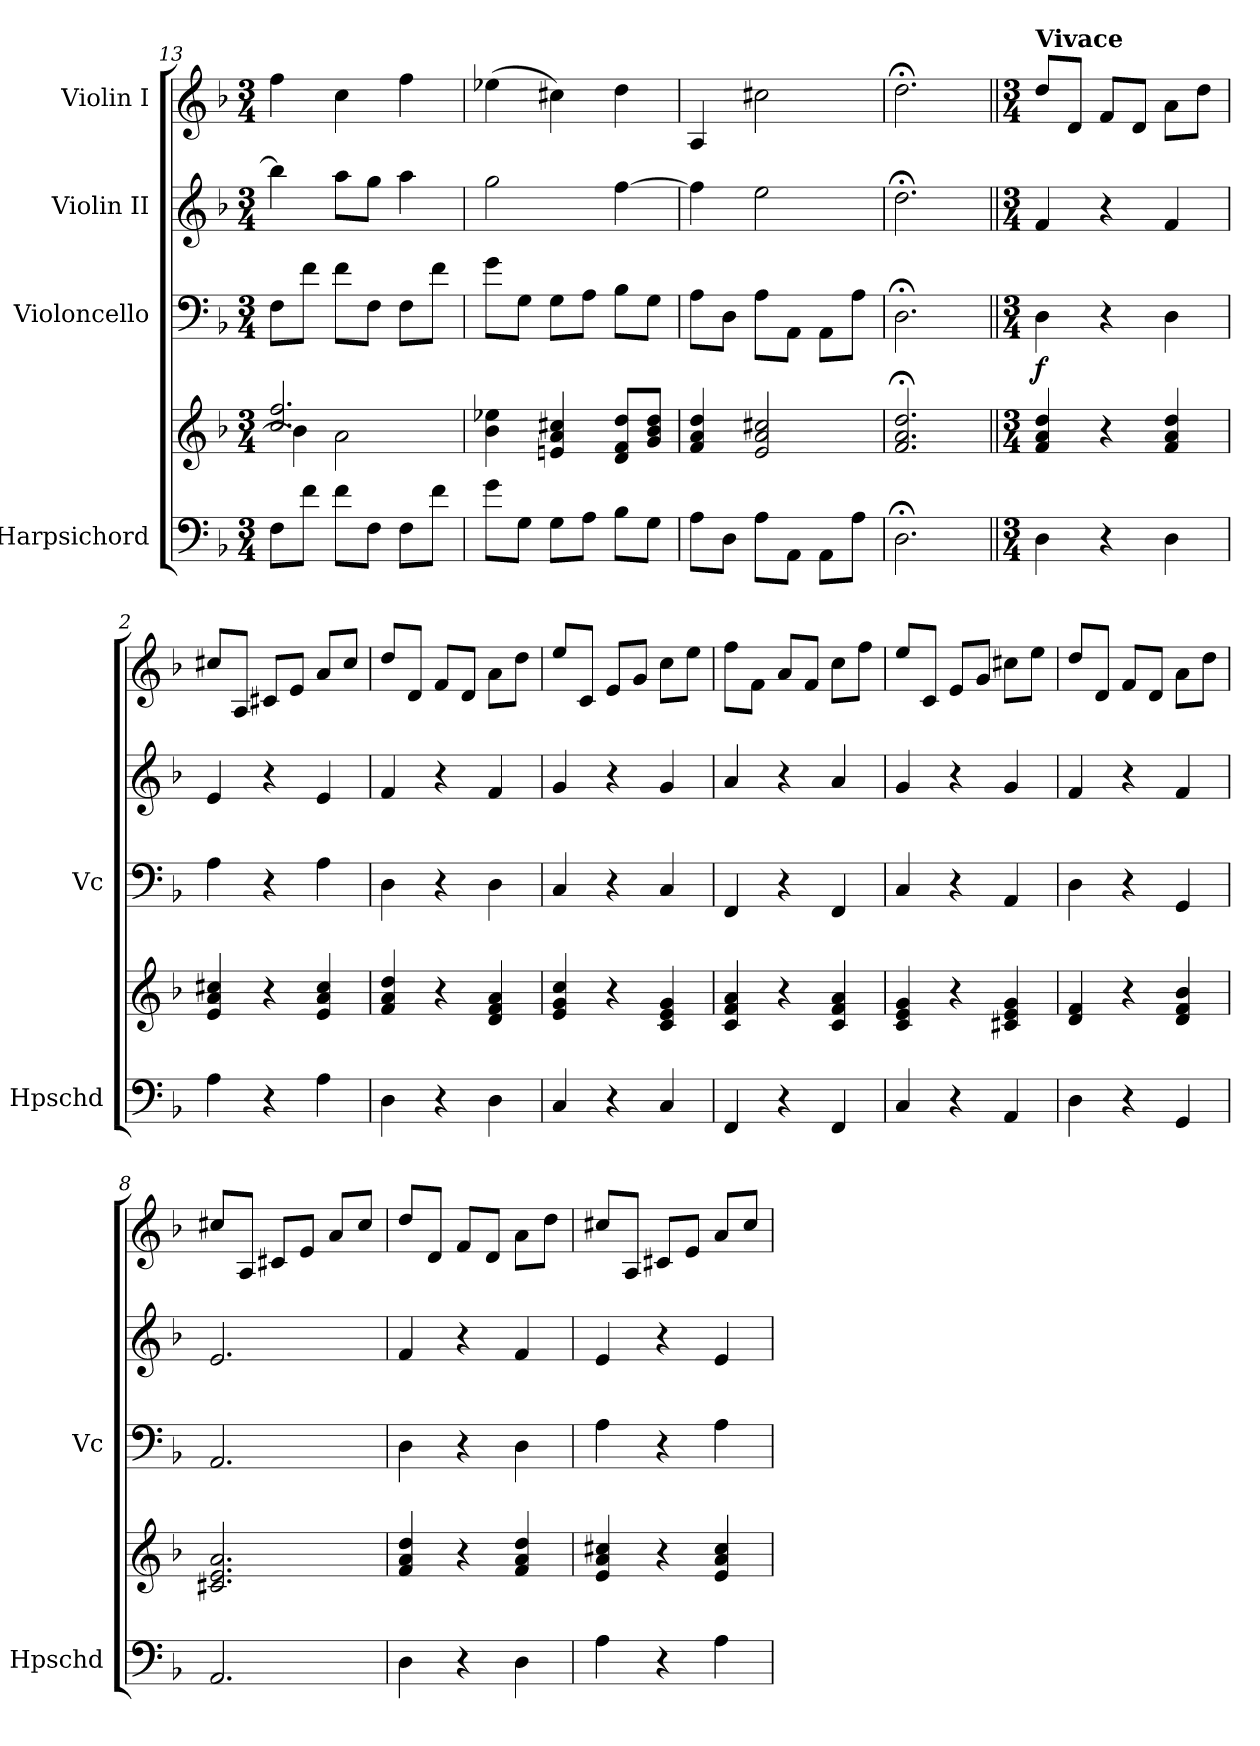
**kern	**kern	**kern	**dynam	**kern	**kern
*part4	*part4	*part3	*part3	*part2	*part1
*staff5	*staff4	*staff3	*staff3	*staff2	*staff1
*I"Harpsichord	*	*I"Violoncello	*	*I"Violin II	*I"Violin I
*I'Hpschd	*	*I'Vc	*	*	*
*clefF4	*clefG2	*clefF4	*	*clefG2	*clefG2
*k[b-]	*k[b-]	*k[b-]	*	*k[b-]	*k[b-]
*M3/4	*M3/4	*M3/4	*	*M3/4	*M3/4
=13	=13	=13	=13	=13	=13
*	*^	*	*	*	*
8F\L	2.cc/ 2.ff/	4b-\]	8F\L	.	4bb-\]	4ff\
8f\J	.	.	8f\J	.	.	.
8f\L	.	2a\	8f\L	.	8aa\L	4cc\
8F\J	.	.	8F\J	.	8gg\J	.
8F\L	.	.	8F\L	.	4aa\	4ff\
8f\J	.	.	8f\J	.	.	.
*	*v	*v	*	*	*	*
=14	=14	=14	=14	=14	=14
8g\L	4b-\ 4ee-X\	8g\L	.	2gg\	(>4ee-X\
8G\J	.	8G\J	.	.	.
8G\L	4en/ 4a/ 4cc#X/	8G\L	.	.	4cc#X\)
8A\J	.	8A\J	.	.	.
8B-\L	8d/ 8f/ 8dd/L	8B-\L	.	[4ff\	4dd\
8G\J	8g/ 8b-/ 8dd/J	8G\J	.	.	.
=15	=15	=15	=15	=15	=15
8A\L	4f/ 4a/ 4dd/	8A\L	.	4ff\]	4A/
8D\J	.	8D\J	.	.	.
8A\L	2e/ 2a/ 2cc#X/	8A\L	.	2ee\	2cc#X\
8AA\J	.	8AA\J	.	.	.
8AA\L	.	8AA\L	.	.	.
8A\J	.	8A\J	.	.	.
=16	=16	=16	=16	=16	=16
2.D;<\	2.f/;< 2.a/;< 2.dd/;<	2.D;<\	.	2.dd;<\	2.dd;<\
!!LO:LB:g=z
=1||	=1||	=1||	=1||	=1||	=1||
!!LO:REH:place=s1:a:B:fs=14:t=10
*M3/4	*M3/4	*M3/4	*	*M3/4	*M3/4
!	!	!	!	!	!LO:TX:a:B:t=Vivace
!	!	!	!LO:DY:b	!	!
4D\	4f/ 4a/ 4dd/	4D\	f	4f/	8dd/L
.	.	.	.	.	8d/J
4r	4r	4r	.	4r	8f/L
.	.	.	.	.	8d/J
4D\	4f/ 4a/ 4dd/	4D\	.	4f/	8a\L
.	.	.	.	.	8dd\J
=2	=2	=2	=2	=2	=2
4A\	4e/ 4a/ 4cc#X/	4A\	.	4e/	8cc#X/L
.	.	.	.	.	8A/J
4r	4r	4r	.	4r	8c#X/L
.	.	.	.	.	8e/J
4A\	4e/ 4a/ 4cc#/	4A\	.	4e/	8a/L
.	.	.	.	.	8cc#/J
=3	=3	=3	=3	=3	=3
4D\	4f/ 4a/ 4dd/	4D\	.	4f/	8dd/L
.	.	.	.	.	8d/J
4r	4r	4r	.	4r	8f/L
.	.	.	.	.	8d/J
4D\	4d/ 4f/ 4a/	4D\	.	4f/	8a\L
.	.	.	.	.	8dd\J
=4	=4	=4	=4	=4	=4
4C/	4e/ 4g/ 4cc/	4C/	.	4g/	8ee/L
.	.	.	.	.	8c/J
4r	4r	4r	.	4r	8e/L
.	.	.	.	.	8g/J
4C/	4c/ 4e/ 4g/	4C/	.	4g/	8cc\L
.	.	.	.	.	8ee\J
=5	=5	=5	=5	=5	=5
4FF/	4c/ 4f/ 4a/	4FF/	.	4a/	8ff\L
.	.	.	.	.	8f\J
4r	4r	4r	.	4r	8a/L
.	.	.	.	.	8f/J
4FF/	4c/ 4f/ 4a/	4FF/	.	4a/	8cc\L
.	.	.	.	.	8ff\J
=6	=6	=6	=6	=6	=6
4C/	4c/ 4e/ 4g/	4C/	.	4g/	8ee/L
.	.	.	.	.	8c/J
4r	4r	4r	.	4r	8e/L
.	.	.	.	.	8g/J
4AA/	4c#X/ 4e/ 4g/	4AA/	.	4g/	8cc#X\L
.	.	.	.	.	8ee\J
=7	=7	=7	=7	=7	=7
4D\	4d/ 4f/	4D\	.	4f/	8dd/L
.	.	.	.	.	8d/J
4r	4r	4r	.	4r	8f/L
.	.	.	.	.	8d/J
4GG/	4d/ 4f/ 4b-/	4GG/	.	4f/	8a\L
.	.	.	.	.	8dd\J
=8	=8	=8	=8	=8	=8
2.AA/	2.c#X/ 2.e/ 2.a/	2.AA/	.	2.e/	8cc#X/L
.	.	.	.	.	8A/J
.	.	.	.	.	8c#X/L
.	.	.	.	.	8e/J
.	.	.	.	.	8a/L
.	.	.	.	.	8cc#/J
!!LO:PB:g=z
=9	=9	=9	=9	=9	=9
4D\	4f/ 4a/ 4dd/	4D\	.	4f/	8dd/L
.	.	.	.	.	8d/J
4r	4r	4r	.	4r	8f/L
.	.	.	.	.	8d/J
4D\	4f/ 4a/ 4dd/	4D\	.	4f/	8a\L
.	.	.	.	.	8dd\J
=10	=10	=10	=10	=10	=10
4A\	4e/ 4a/ 4cc#X/	4A\	.	4e/	8cc#X/L
.	.	.	.	.	8A/J
4r	4r	4r	.	4r	8c#X/L
.	.	.	.	.	8e/J
4A\	4e/ 4a/ 4cc#/	4A\	.	4e/	8a/L
.	.	.	.	.	8cc#/J
=	=	=	=	=	=
*-	*-	*-	*-	*-	*-
